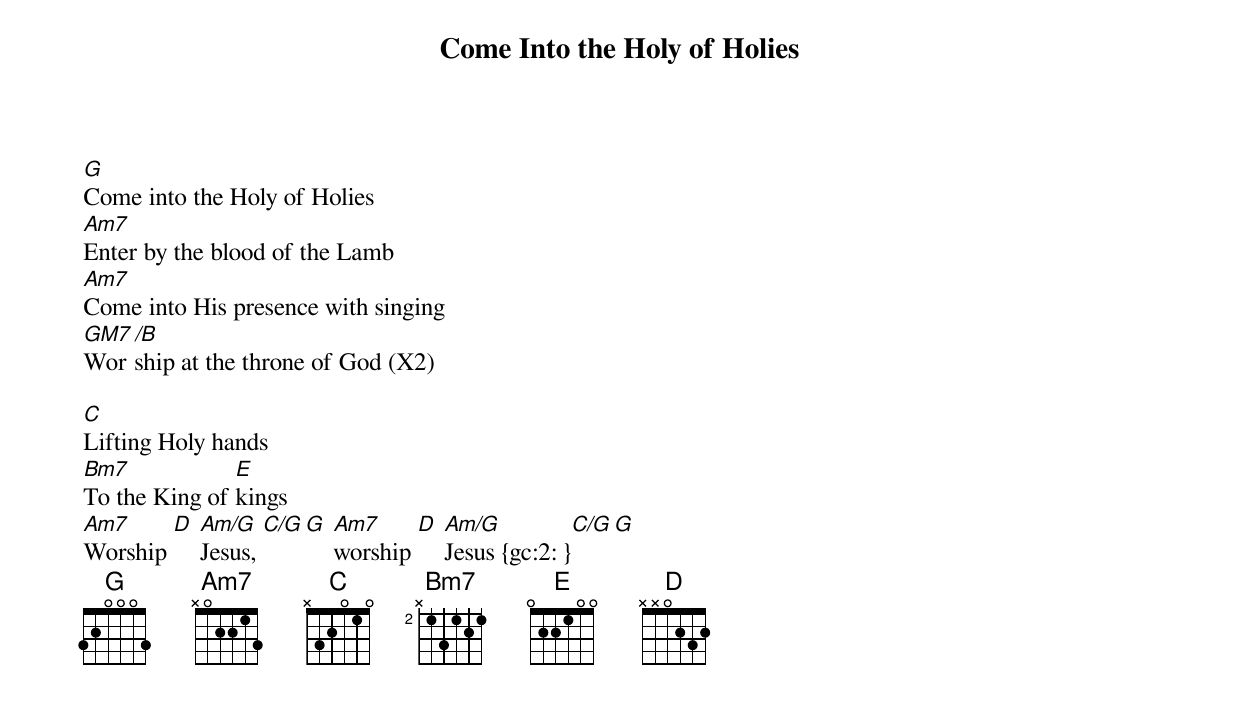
{title: Come Into the Holy of Holies}
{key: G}
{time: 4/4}
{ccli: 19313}
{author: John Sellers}
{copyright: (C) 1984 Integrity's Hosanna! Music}

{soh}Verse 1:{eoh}
[G]Come into the Holy of Holies
[Am7]Enter by the blood of the Lamb
[Am7]Come into His presence with singing
[GM7]Wor[/B]ship at the throne of God (X2)

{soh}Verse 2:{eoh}
[C]Lifting Holy hands
[Bm7]To the King of [E]kings
[Am7]Worship [D] [Am/G]Jesus, [C/G][G] [Am7]worship [D] [Am/G]Jesus {gc:2: }[C/G][G]
